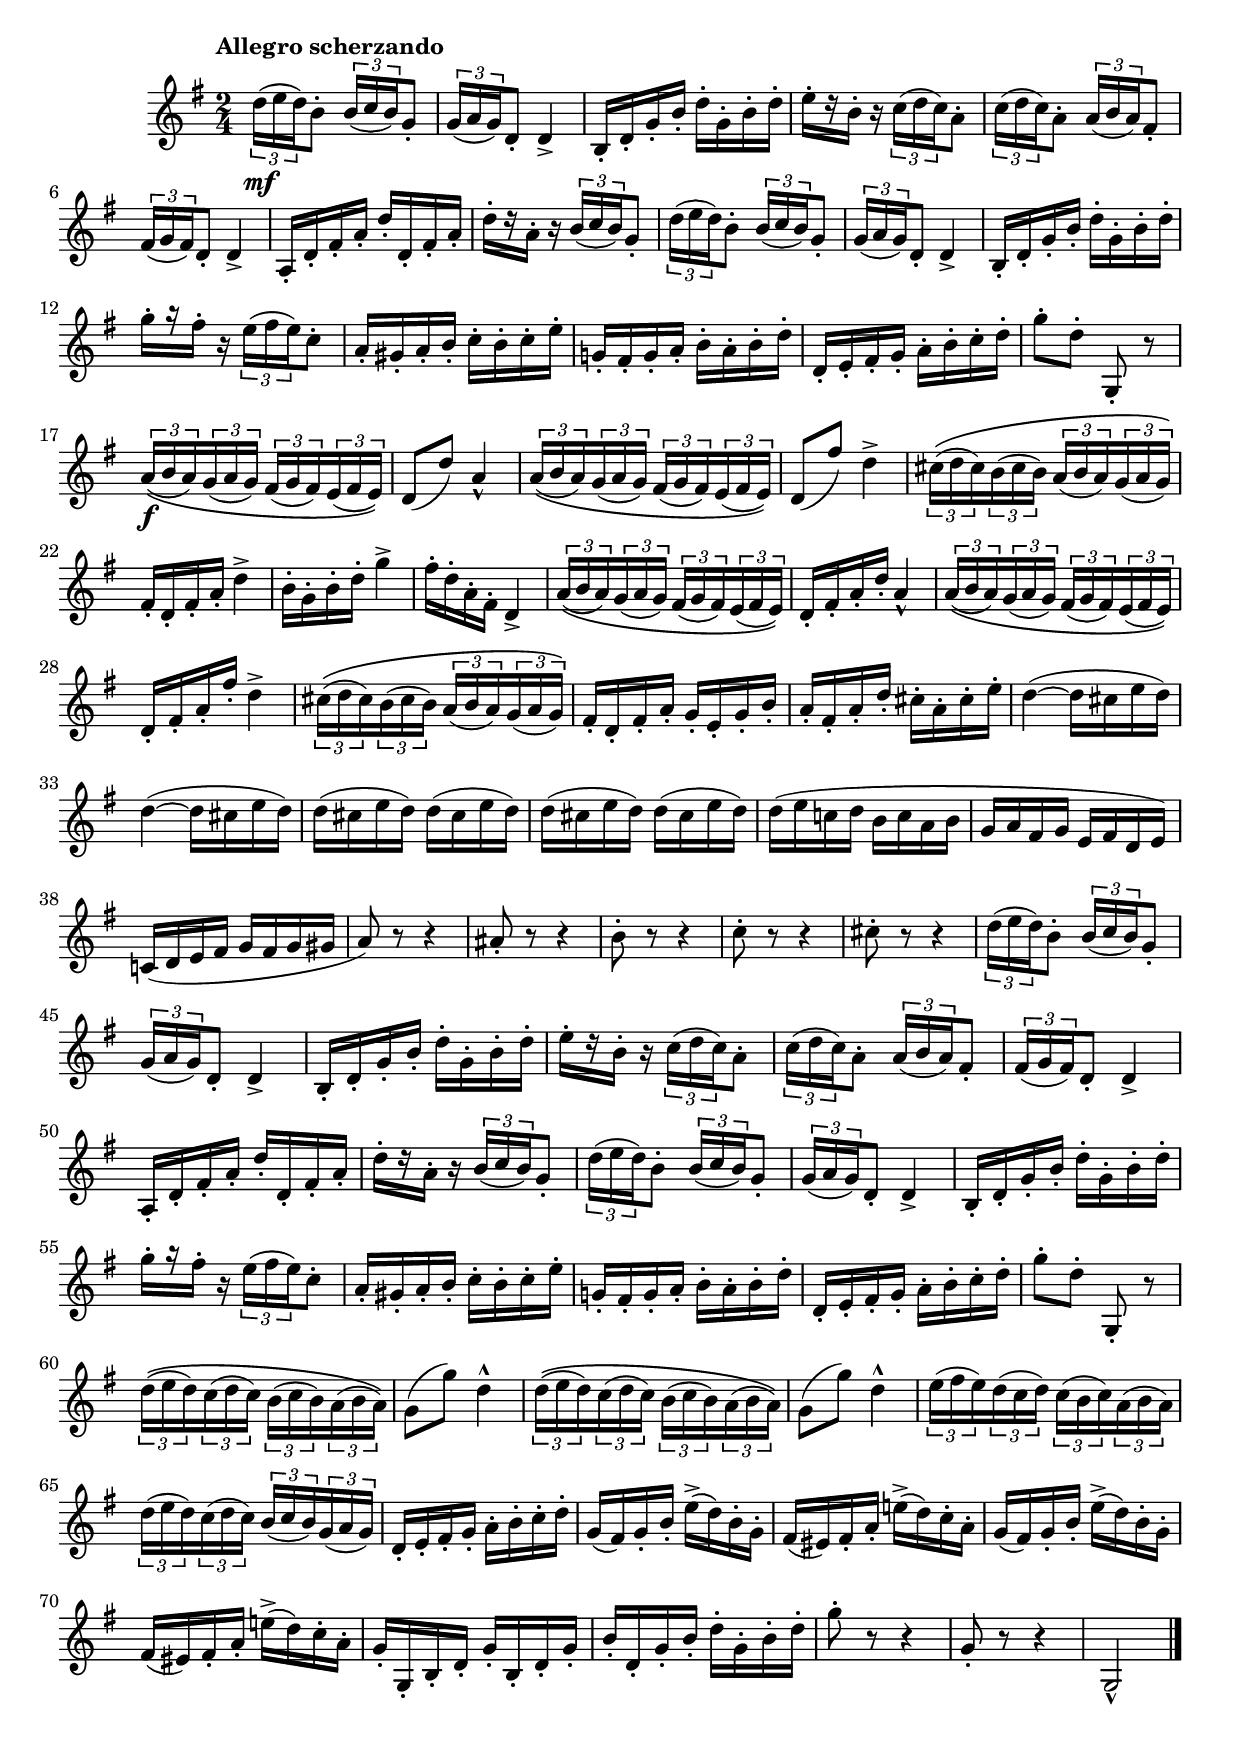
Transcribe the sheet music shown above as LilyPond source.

\version "2.22.0"

\relative {
  \language "english"

  \transposition f

  \tempo "Allegro scherzando"

  \key g \major
  \time 2/4

  \tuplet 3/2 { d''16( \mf e d) } b8-. \tuplet 3/2 { b16( c b) } g8-. |
  \tuplet 3/2 { g16( a g) } d8-. d4-> |
  b16-. d-. g-. b-. d-. g,-. b-. d-. |
  e16-.[ r b-.] r \tuplet 3/2 { c16( d c) } a8-. |
  \tuplet 3/2 { c16( d c) } a8-. \tuplet 3/2 { a16( b a) } f-sharp8-.
  \tuplet 3/2 { f-sharp16( g f-sharp) } d8-. d4-> |
  a16-. d-. f-sharp-. a-. d-. d,-. f-sharp-. a-. |
  d16-.[ r a-.] r \tuplet 3/2 { b16( c b) } g8-. |
  \tuplet 3/2 { d'16( e d) } b8-. \tuplet 3/2 { b16( c b) } g8-. |
  \tuplet 3/2 { g16( a g) } d8-. d4-> |
  b16-. d-. g-. b-. d-. g,-. b-. d-. |
  g16-.[ r f-sharp-.] r \tuplet 3/2 { e16( f-sharp e) } c8-. |
  a16-. g-sharp-. a-. b-. c-. b-. c-. e-. |
  g-natural,!16-. f-sharp-. g-. a-. b-. a-. b-. d-. |
  d,16-. e-. f-sharp-. g-. a-. b-. c-. d-. |
  g8-. d-. g,,-. r |

  \tuplet 3/2 8 { a'16\(( \f b a) g( a g) f-sharp( g f-sharp) e( f-sharp e)\) } |
  d8( d') a4-^ |
  \tuplet 3/2 8 { a16\(( b a) g( a g) f-sharp( g f-sharp) e( f-sharp e)\) } |
  d8( f-sharp') d4-> |
  \tuplet 3/2 8 { c-sharp16\(( d c-sharp) b( c-sharp b) a( b a) g( a g)\) } |
  f-sharp16-. d-. f-sharp-. a-. d4-> |
  b16-. g-. b-. d-. g4-> |
  f-sharp16-. d-. a-. f-sharp-. d4-> |
  \tuplet 3/2 8 { a'16\(( b a) g( a g) f-sharp( g f-sharp) e( f-sharp e)\) } |
  d16-. f-sharp-. a-. d-. a4-^ |
  \tuplet 3/2 8 { a16\(( b a) g( a g) f-sharp( g f-sharp) e( f-sharp e)\) } |
  d16-. f-sharp-. a-. f-sharp'-. d4-> |
  \tuplet 3/2 8 { c-sharp16\(( d c-sharp) b( c-sharp b) a( b a) g( a g)\) } |
  f-sharp16-. d-. f-sharp-. a-. g-. e-. g-. b-. |
  a16-. f-sharp-. a-. d-. c-sharp-. a-. c-sharp-. e-. |
  \repeat unfold 2 { d4~( d16 c-sharp e d) | }
  \override Beam.positions = #'(-2.812 . -2.812)
  \repeat unfold 4 { d16( c-sharp e d) } |
  \revert Beam.positions
  d16( e c-natural! d b c a b |
  g16 a f-sharp g e f-sharp d e) |
  c-natural!16( d e f-sharp g f-sharp g g-sharp |
  a8) r r4 |
  a-sharp8-. r r4 |
  b8-. r r4 |
  c8-. r r4 |
  c-sharp8-. r r4 |

  \tuplet 3/2 { d16( e d) } b8-. \tuplet 3/2 { b16( c b) } g8-. |
  \tuplet 3/2 { g16( a g) } d8-. d4-> |
  b16-. d-. g-. b-. d-. g,-. b-. d-. |
  e16-.[ r b-.] r \tuplet 3/2 { c16( d c) } a8-. |
  \tuplet 3/2 { c16( d c) } a8-. \tuplet 3/2 { a16( b a) } f-sharp8-. |
  \tuplet 3/2 { f-sharp16( g f-sharp) } d8-. d4-> |
  a16-. d-. f-sharp-. a-. d-. d,-. f-sharp-. a-. |
  d16-.[ r a-.] r \tuplet 3/2 { b16( c b) } g8-. |
  \tuplet 3/2 { d'16( e d) } b8-. \tuplet 3/2 { b16( c b) } g8-. |
  \tuplet 3/2 { g16( a g) } d8-. d4-> |
  b16-. d-. g-. b-. d-. g,-. b-. d-. |
  g16-.[ r f-sharp-.] r \tuplet 3/2 { e16( f-sharp e) } c8-. |
  a16-. g-sharp-. a-. b-. c-. b-. c-. e-. |
  g-natural,!16-. f-sharp-. g-. a-. b-. a-. b-. d-. |
  d,16-. e-. f-sharp-. g-. a-. b-. c-. d-. |
  g8-. d-. g,,-. r |

  \repeat unfold 2 {
    \tuplet 3/2 8 { d''16\(( e d) c( d c) b( c b) a( b a)\) } |
    g8( g') d4-^ |
  }
  \tuplet 3/2 8 {
    e16( f-sharp e) d( c d) c( b c) a( b a) |
    d16( e d) c( d c) b( c b) g( a g) |
  }
  d16-. e-. f-sharp-. g-. a-. b-. c-. d-. |
  \repeat unfold 2 {
    g,16( f-sharp) g-. b-. e->( d) b-. g-. |
    f-sharp16( e-sharp) f-sharp-. a-. e-natural'!->( d) c-. a-. |
  }
  g16-. g,-. b-. d-. g-. b,-. d-. g-. |
  b16-. d,-. g-. b-. d-. g,-. b-. d-. |
  g8-. r r4 |
  g,8-. r r4 |
  g,2-^ | \bar "|."
}
